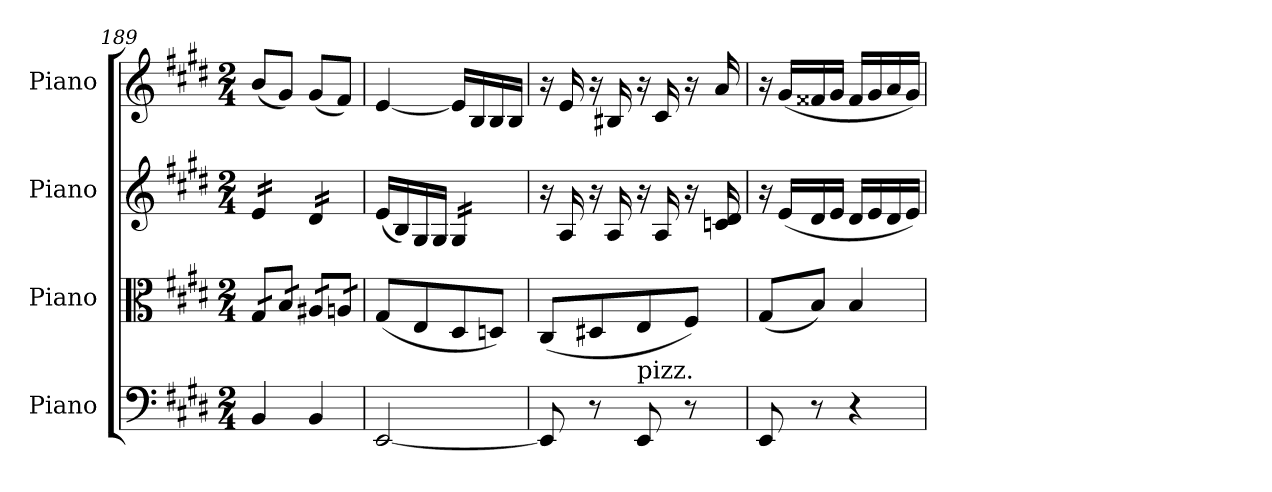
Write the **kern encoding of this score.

**kern	**kern	**kern	**kern
*part4	*part3	*part2	*part1
*staff4	*staff3	*staff2	*staff1
*I"Piano	*I"Piano	*I"Piano	*I"Piano
*I'Pno	*I'Pno	*I'Pno	*I'Pno
*clefF4	*clefC3	*clefG2	*clefG2
*k[f#c#g#d#]	*k[f#c#g#d#]	*k[f#c#g#d#]	*k[f#c#g#d#]
*M2/4	*M2/4	*M2/4	*M2/4
=189	=189	=189	=189
*	*tremolo	*	*
*	*	*tremolo	*
4BB/	16G#/LL	16e/LL	(8b/L
.	16G#/	16e/	.
.	16B/	16e/	8g#/J)
.	16B/JJ	16e/JJ	.
4BB/	16A#X/LL	16d#/LL	(8g#/L
.	16A#X/	16d#/	.
.	16An/	16d#/	8f#/J)
.	16An/JJ	16d#/JJ	.
*	*	*Xtremolo	*
*	*Xtremolo	*	*
=190	=190	=190	=190
[2EE/	(8G#/L	(16e/LL	[4e/
.	.	16B/)	.
.	8E/	16G#/	.
.	.	16G#/JJ	.
*	*	*tremolo	*
.	8D#/	16G#/LL	16e/LL]
.	.	16G#/	16B/
.	8Dn/J)	16G#/	16B/
.	.	16G#/JJ	16B/JJ
*	*	*Xtremolo	*
=191	=191	=191	=191
8EE/]	(8C#/L	16r	16r
.	.	16A/	16e/
8r	8D#X/	16r	16r
.	.	16A/	16B#X/
!LO:TX:a:t=pizz.	!	!	!
8EE/	8E/	16r	16r
.	.	16A/	16c#/
8r	8F#/J)	16r	16r
.	.	16cn/ 16d#/	16a/
=192	=192	=192	=192
8EE/	(8G#/L	16r	16r
.	.	(16e/LL	(16g#/LL
8r	8B/J)	16d#/	16f##X/
.	.	16e/JJ	16g#/JJ
4r	4B/	16d#/LL	16f##/LL
.	.	16e/	16g#/
.	.	16d#/	16a/
.	.	16e/JJ)	16g#/JJ)
=	=	=	=
*-	*-	*-	*-
